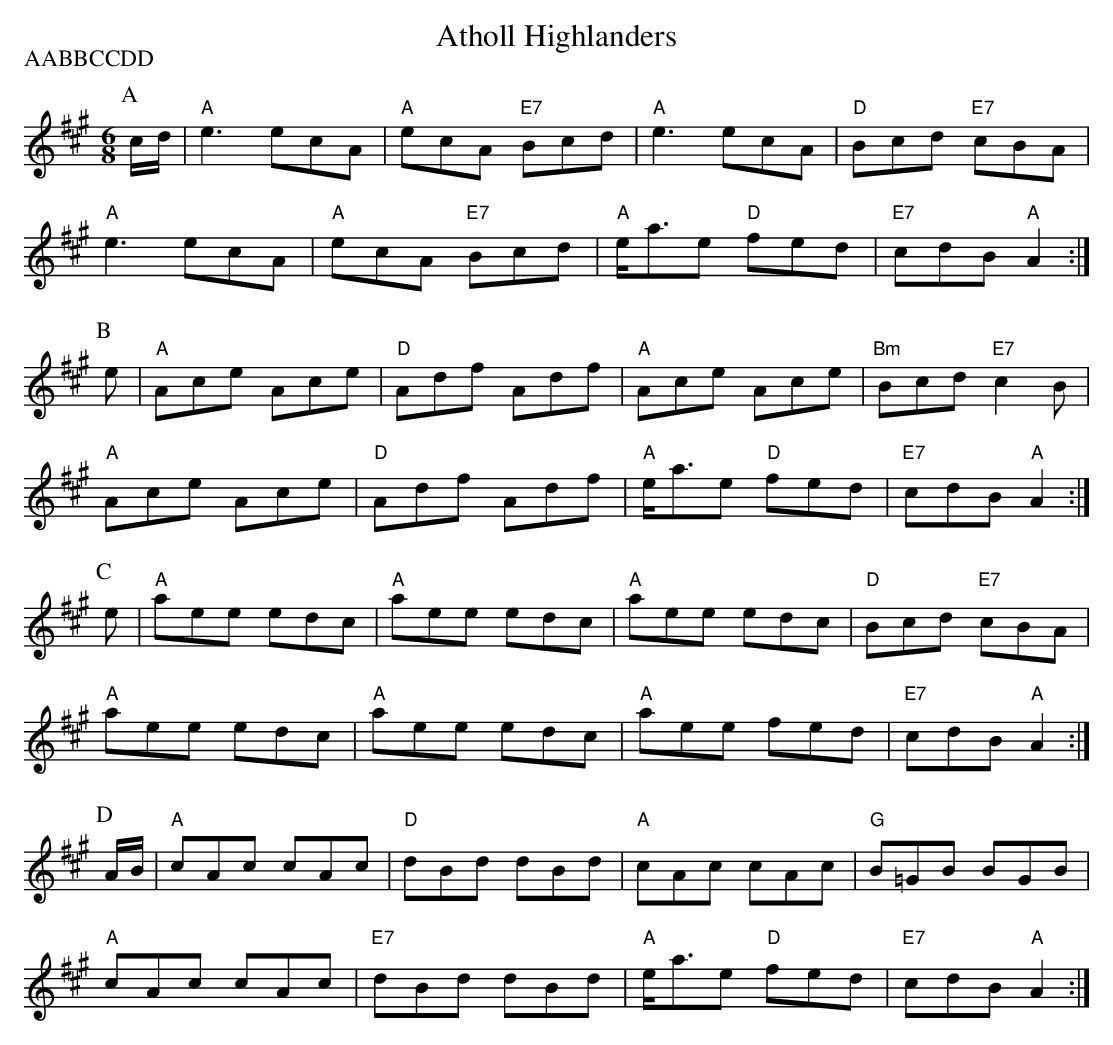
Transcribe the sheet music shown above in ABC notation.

X:1
T:Atholl Highlanders
P:AABBCCDD
M:6/8
K:A
P:A
c/2d/2|"A"e3 ecA|"A"ecA "E7"Bcd|"A"e3 ecA|"D"Bcd "E7"cBA|
"A"e3 ecA|"A"ecA "E7"Bcd|"A"e/2a3/2e "D"fed|"E7"cdB "A"A2:|
P:B
e|"A"Ace Ace|"D"Adf Adf|"A"Ace Ace|"Bm"Bcd "E7"c2B|
"A"Ace Ace|"D"Adf Adf|"A"e/2a3/2e "D"fed|"E7"cdB "A"A2:|
P:C
e|"A"aee edc|"A"aee edc|"A"aee edc|"D"Bcd "E7"cBA|
"A"aee edc|"A"aee edc|"A"aee fed|"E7"cdB "A"A2:|
P:D
A/2B/2|"A"cAc cAc|"D"dBd dBd|"A"cAc cAc|"G"B=GB BGB|
"A"cAc cAc|"E7"dBd dBd|"A"e/2a3/2e "D"fed|"E7"cdB "A"A2:|
